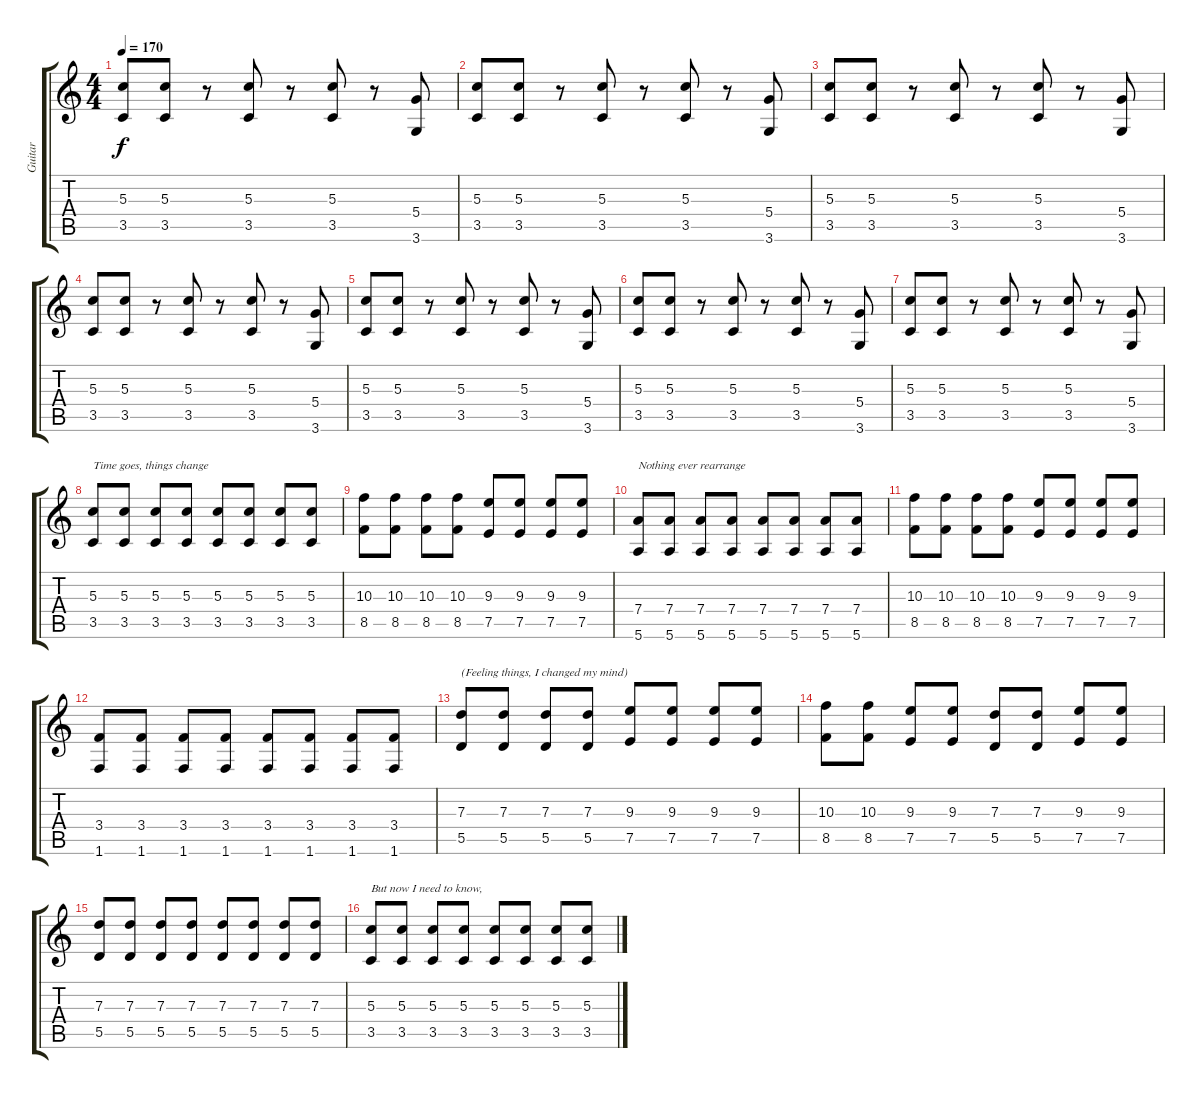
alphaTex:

\track ("Guitar" "Guitar") {instrument distortionguitar}
\staff {score tabs}
\tuning (E4 B3 G3 D3 A2 E2) {hide}
\ts (4 4)
\tempo 170
\clef g2
\ks c
(5.3 3.5).8{dy f} (5.3 3.5).8 r.8 (5.3 3.5).8 r.8 (5.3 3.5).8 r.8 (5.4 3.6).8 |
(5.3 3.5).8 (5.3 3.5).8 r.8 (5.3 3.5).8 r.8 (5.3 3.5).8 r.8 (5.4 3.6).8 |
(5.3 3.5).8 (5.3 3.5).8 r.8 (5.3 3.5).8 r.8 (5.3 3.5).8 r.8 (5.4 3.6).8 |
(5.3 3.5).8 (5.3 3.5).8 r.8 (5.3 3.5).8 r.8 (5.3 3.5).8 r.8 (5.4 3.6).8 |
(5.3 3.5).8 (5.3 3.5).8 r.8 (5.3 3.5).8 r.8 (5.3 3.5).8 r.8 (5.4 3.6).8 |
(5.3 3.5).8 (5.3 3.5).8 r.8 (5.3 3.5).8 r.8 (5.3 3.5).8 r.8 (5.4 3.6).8 |
(5.3 3.5).8 (5.3 3.5).8 r.8 (5.3 3.5).8 r.8 (5.3 3.5).8 r.8 (5.4 3.6).8 |
(5.3 3.5).8{txt "Time goes, things change" volume 13 balance 8} (5.3 3.5).8 (5.3 3.5).8 (5.3 3.5).8 (5.3 3.5).8 (5.3 3.5).8 (5.3 3.5).8 (5.3 3.5).8 |
(10.3 8.5).8 (10.3 8.5).8 (10.3 8.5).8 (10.3 8.5).8 (9.3 7.5).8 (9.3 7.5).8 (9.3 7.5).8 (9.3 7.5).8 |
(7.4 5.6).8{txt "Nothing ever rearrange"} (7.4 5.6).8 (7.4 5.6).8 (7.4 5.6).8 (7.4 5.6).8 (7.4 5.6).8 (7.4 5.6).8 (7.4 5.6).8 |
(10.3 8.5).8 (10.3 8.5).8 (10.3 8.5).8 (10.3 8.5).8 (9.3 7.5).8 (9.3 7.5).8 (9.3 7.5).8 (9.3 7.5).8 |
(3.4 1.6).8 (3.4 1.6).8 (3.4 1.6).8 (3.4 1.6).8 (3.4 1.6).8 (3.4 1.6).8 (3.4 1.6).8 (3.4 1.6).8 |
(7.3 5.5).8{txt "(Feeling things, I changed my mind)"} (7.3 5.5).8 (7.3 5.5).8 (7.3 5.5).8 (9.3 7.5).8 (9.3 7.5).8 (9.3 7.5).8 (9.3 7.5).8 |
(10.3 8.5).8 (10.3 8.5).8 (9.3 7.5).8 (9.3 7.5).8 (7.3 5.5).8 (7.3 5.5).8 (9.3 7.5).8 (9.3 7.5).8 |
(7.3 5.5).8 (7.3 5.5).8 (7.3 5.5).8 (7.3 5.5).8 (7.3 5.5).8 (7.3 5.5).8 (7.3 5.5).8 (7.3 5.5).8 |
(5.3 3.5).8{txt "But now I need to know,"} (5.3 3.5).8 (5.3 3.5).8 (5.3 3.5).8 (5.3 3.5).8 (5.3 3.5).8 (5.3 3.5).8 (5.3 3.5).8
